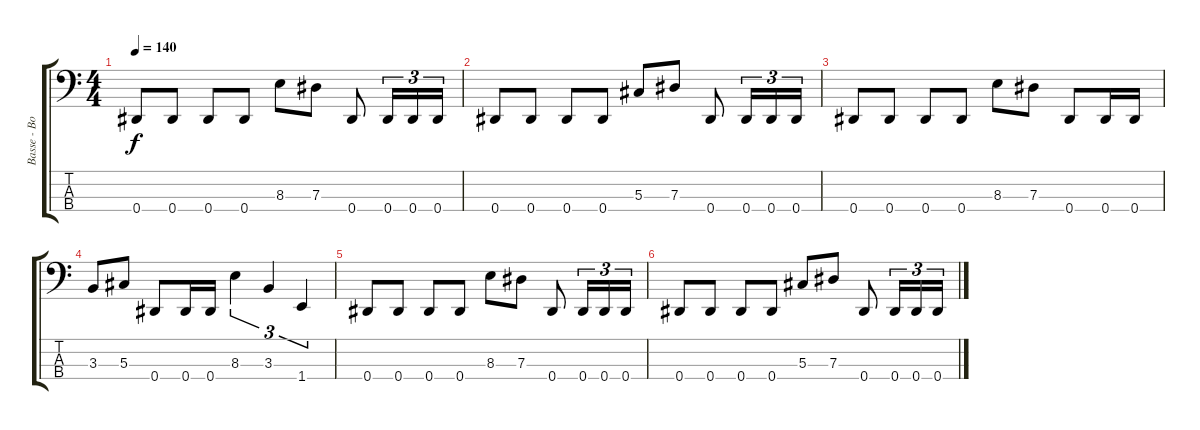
\track ("Basse - Bob Daisley" "Basse - Bo") {instrument electricbasspick}
\staff {score tabs}
\tuning (Gb2 Db2 Ab1 Eb1) {hide}
\ts (4 4)
\tempo 140
\clef f4
\ks c
0.4.8{dy f} 0.4.8 0.4.8 0.4.8 8.3.8 7.3.8 0.4.8 0.4.16{tu (3 2)} 0.4.16{tu (3 2)} 0.4.16{tu (3 2)} |
0.4.8 0.4.8 0.4.8 0.4.8 5.3.8 7.3.8 0.4.8 0.4.16{tu (3 2)} 0.4.16{tu (3 2)} 0.4.16{tu (3 2)} |
0.4.8 0.4.8 0.4.8 0.4.8 8.3.8 7.3.8 0.4.8 0.4.16 0.4.16 |
3.3.8 5.3.8 0.4.8 0.4.16 0.4.16 8.3.4{tu (3 2)} 3.3.4{tu (3 2)} 1.4.4{tu (3 2)} |
0.4.8 0.4.8 0.4.8 0.4.8 8.3.8 7.3.8 0.4.8 0.4.16{tu (3 2)} 0.4.16{tu (3 2)} 0.4.16{tu (3 2)} |
0.4.8 0.4.8 0.4.8 0.4.8 5.3.8 7.3.8 0.4.8 0.4.16{tu (3 2)} 0.4.16{tu (3 2)} 0.4.16{tu (3 2)}
